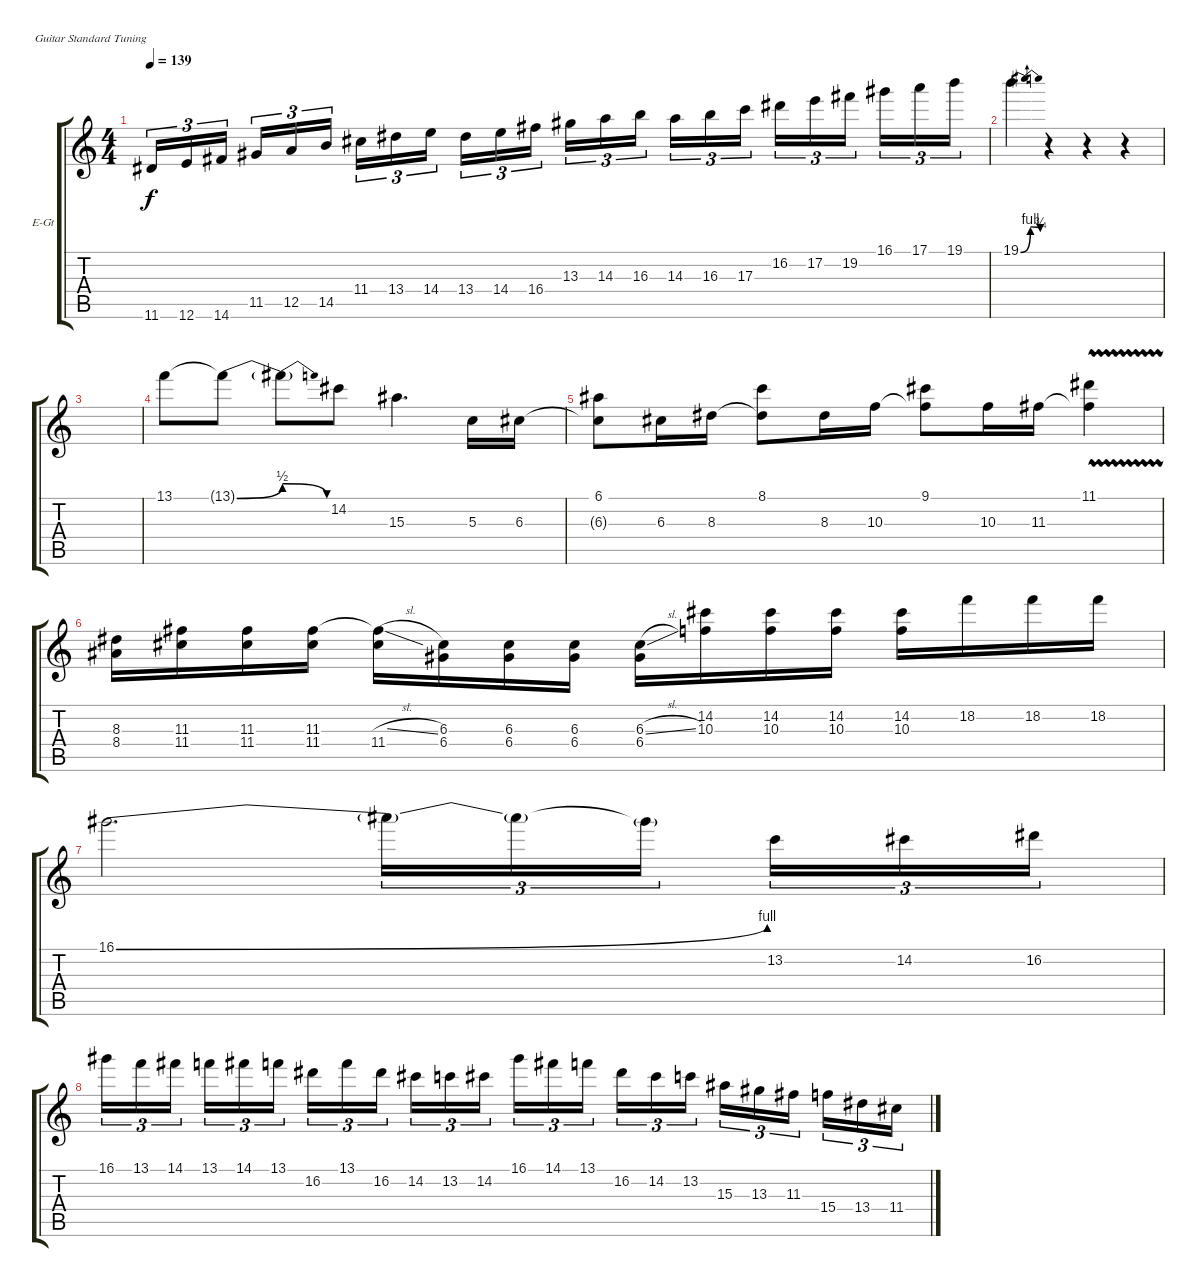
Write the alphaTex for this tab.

\bracketExtendMode groupsimilarinstruments
\firstSystemTrackNameOrientation horizontal
\otherSystemsTrackNameOrientation horizontal
\track ("solo!" "E-Gt") {instrument distortionguitar}
\staff {score tabs}
\tuning (E4 B3 G3 D3 A2 E2)
\ts (4 4)
\tempo 139
\clef g2
\ks c
11.6.16{tu (3 2) dy f} 12.6.16{tu (3 2)} 14.6.16{tu (3 2)} 11.5.16{tu (3 2)} 12.5.16{tu (3 2)} 14.5.16{tu (3 2)} 11.4.16{tu (3 2)} 13.4.16{tu (3 2)} 14.4.16{tu (3 2)} 13.4.16{tu (3 2)} 14.4.16{tu (3 2)} 16.4.16{tu (3 2)} 13.3.16{tu (3 2)} 14.3.16{tu (3 2)} 16.3.16{tu (3 2)} 14.3.16{tu (3 2)} 16.3.16{tu (3 2)} 17.3.16{tu (3 2)} 16.2.16{tu (3 2)} 17.2.16{tu (3 2)} 19.2.16{tu (3 2)} 16.1.16{tu (3 2)} 17.1.16{tu (3 2)} 19.1.16{tu (3 2)} |
19.1{be (bendrelease 0 0 10.2 4 39 4 59.4 3)}.4 r.4 r.4 r.4 |
|
13.1.8 13.1{be (bend 0 0 19.2 2) t}.8 13.1{be (release 0 2 15 0) t}.8 14.2.8 15.3.4{d} 5.3.16 6.3.16 |
(6.1 6.3{t}).8 6.3.16 8.3.16 (8.1 8.3{t}).8 8.3.16 10.3.16 (9.1 10.3{t}).8 10.3.16 11.3.16 (11.1{vw} 11.3{vw t}).4 |
(8.3 8.4).16 (11.3 11.4).16 (11.3 11.4).16 (11.3 11.4).16 (11.3{sl t} 11.4).16 (6.3 6.4).16 (6.3 6.4).16 (6.3 6.4).16 (6.3{sl} 6.4).16 (10.3 14.2).16 (10.3 14.2).16 (10.3 14.2).16 (10.3 14.2).16 18.2.16 18.2.16 18.2.16 |
16.1{be (bend 0 0 15 4)}.2{d} 16.1{t}.16{tu (3 2)} 16.1{t}.16{tu (3 2)} 16.1{t}.16{tu (3 2)} 13.2.16{tu (3 2)} 14.2.16{tu (3 2)} 16.2.16{tu (3 2)} |
16.1.16{tu (3 2)} 13.1.16{tu (3 2)} 14.1.16{tu (3 2)} 13.1.16{tu (3 2)} 14.1.16{tu (3 2)} 13.1.16{tu (3 2)} 16.2.16{tu (3 2)} 13.1.16{tu (3 2)} 16.2.16{tu (3 2)} 14.2.16{tu (3 2)} 13.2.16{tu (3 2)} 14.2.16{tu (3 2)} 16.1.16{tu (3 2)} 14.1.16{tu (3 2)} 13.1.16{tu (3 2)} 16.2.16{tu (3 2)} 14.2.16{tu (3 2)} 13.2.16{tu (3 2)} 15.3.16{tu (3 2)} 13.3.16{tu (3 2)} 11.3.16{tu (3 2)} 15.4.16{tu (3 2)} 13.4.16{tu (3 2)} 11.4.16{tu (3 2)}
